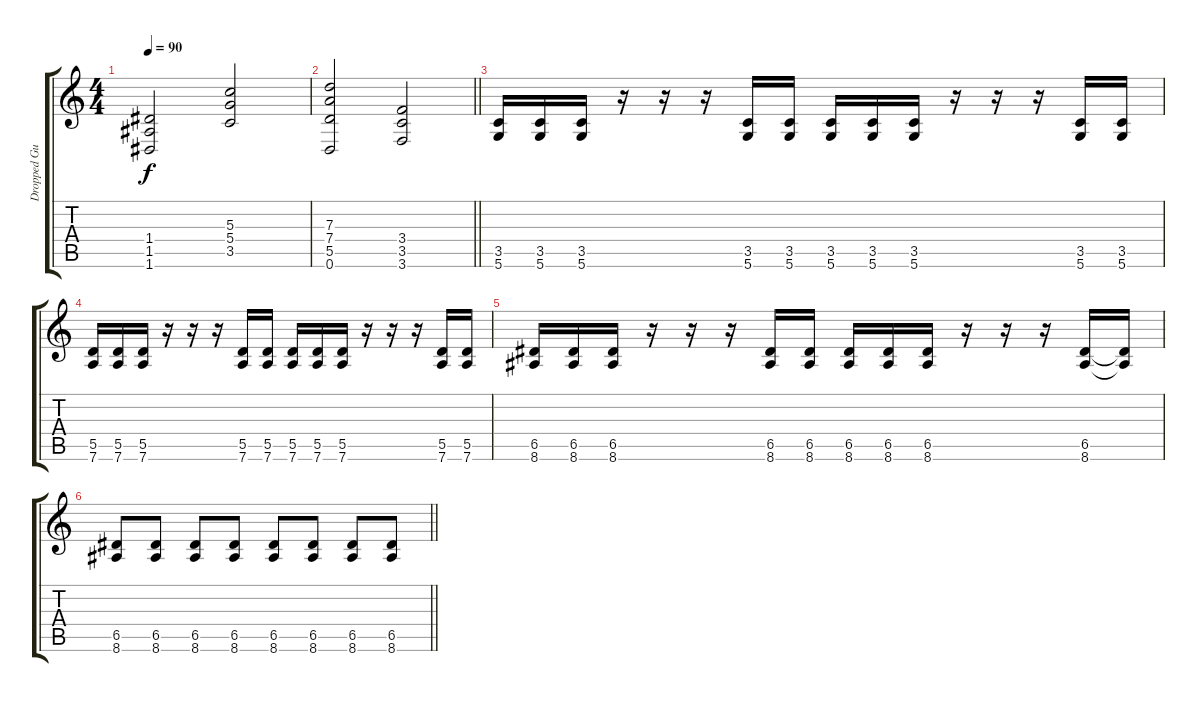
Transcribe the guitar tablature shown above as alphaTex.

\track ("Dropped Guitar" "Dropped Gu") {instrument distortionguitar}
\staff {score tabs}
\tuning (E4 B3 G3 D3 A2 D2) {hide}
\ts (4 4)
\tempo 90
\clef g2
\ks c
(1.4 1.5 1.6).2{dy f} (5.3 5.4 3.5).2 |
\barLineRight lightlight
(7.3 7.4 5.5 0.6).2 (3.4 3.5 3.6).2 |
(3.5 5.6).16 (3.5 5.6).16 (3.5 5.6).16 r.16 r.16 r.16 (3.5 5.6).16 (3.5 5.6).16 (3.5 5.6).16 (3.5 5.6).16 (3.5 5.6).16 r.16 r.16 r.16 (3.5 5.6).16 (3.5 5.6).16 |
(5.5 7.6).16 (5.5 7.6).16 (5.5 7.6).16 r.16 r.16 r.16 (5.5 7.6).16 (5.5 7.6).16 (5.5 7.6).16 (5.5 7.6).16 (5.5 7.6).16 r.16 r.16 r.16 (5.5 7.6).16 (5.5 7.6).16 |
(6.5 8.6).16 (6.5 8.6).16 (6.5 8.6).16 r.16 r.16 r.16 (6.5 8.6).16 (6.5 8.6).16 (6.5 8.6).16 (6.5 8.6).16 (6.5 8.6).16 r.16 r.16 r.16 (6.5 8.6).16 (6.5{t} 8.6{t}).16 |
\barLineRight lightlight
(6.5 8.6).8 (6.5 8.6).8 (6.5 8.6).8 (6.5 8.6).8 (6.5 8.6).8 (6.5 8.6).8 (6.5 8.6).8 (6.5 8.6).8
